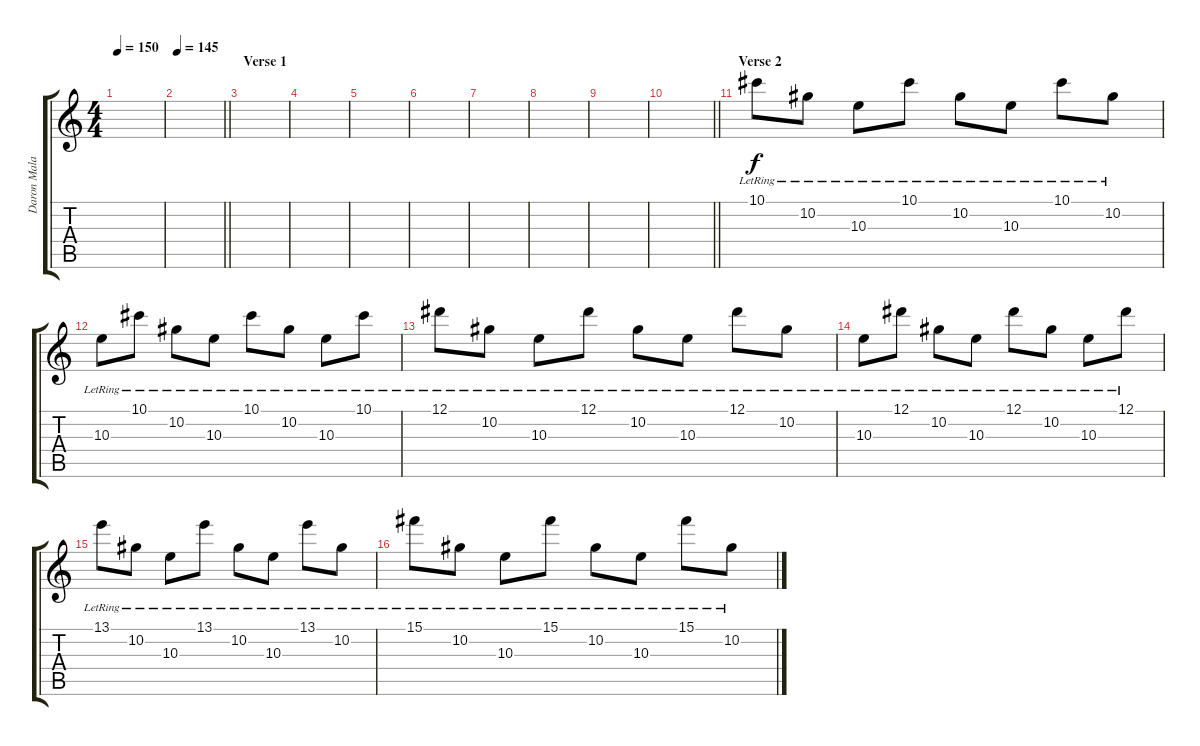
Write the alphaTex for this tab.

\track ("Daron Malakian" "Daron Mala") {instrument electricguitarclean}
\staff {score tabs}
\tuning (Eb4 Bb3 Gb3 Db3 Ab2 Db2) {hide}
\ts (4 4)
\tempo 150
\clef g2
\ks c
|
\tempo 145
\barLineRight lightlight
|
\section ("" "Verse 1")
|
|
|
|
|
|
|
\barLineRight lightlight
|
\section ("" "Verse 2")
10.1{lr}.8 10.2{lr}.8 10.3{lr}.8 10.1{lr}.8 10.2{lr}.8 10.3{lr}.8 10.1{lr}.8 10.2{lr}.8 |
10.3{lr}.8 10.1{lr}.8 10.2{lr}.8 10.3{lr}.8 10.1{lr}.8 10.2{lr}.8 10.3{lr}.8 10.1{lr}.8 |
12.1{lr}.8 10.2{lr}.8 10.3{lr}.8 12.1{lr}.8 10.2{lr}.8 10.3{lr}.8 12.1{lr}.8 10.2{lr}.8 |
10.3{lr}.8 12.1{lr}.8 10.2{lr}.8 10.3{lr}.8 12.1{lr}.8 10.2{lr}.8 10.3{lr}.8 12.1{lr}.8 |
13.1{lr}.8 10.2{lr}.8 10.3{lr}.8 13.1{lr}.8 10.2{lr}.8 10.3{lr}.8 13.1{lr}.8 10.2{lr}.8 |
15.1{lr}.8 10.2{lr}.8 10.3{lr}.8 15.1{lr}.8 10.2{lr}.8 10.3{lr}.8 15.1{lr}.8 10.2{lr}.8
